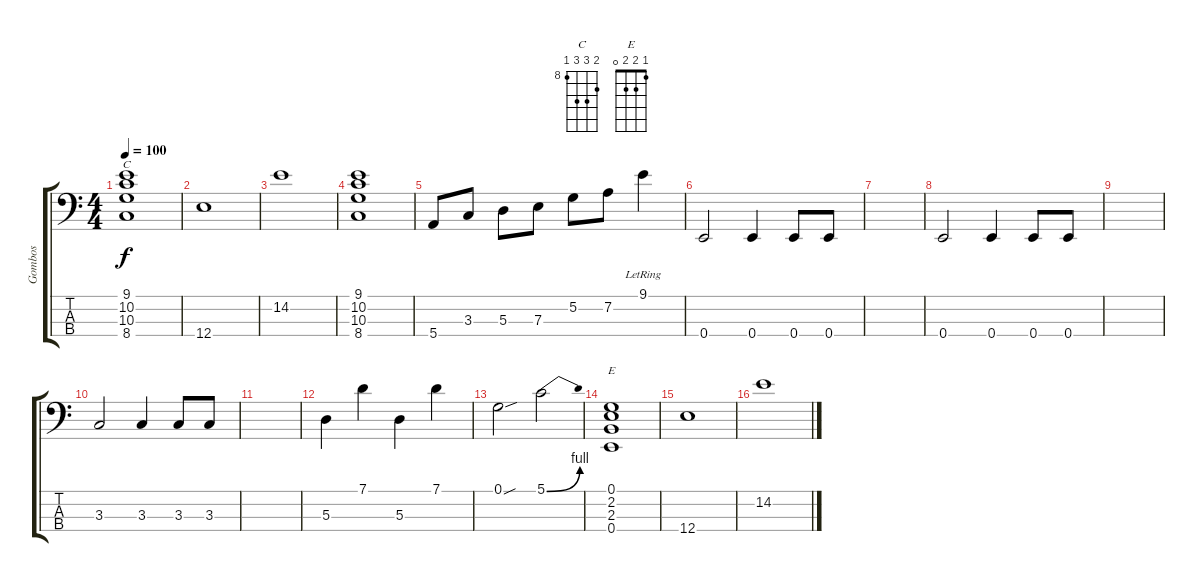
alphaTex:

\track ("Gombos" "Gombos") {instrument electricbassfinger}
\staff {score tabs}
\tuning (G2 D2 A1 E1) {hide}
\chord ("C" 9 10 10 8) {firstfret 8}
\chord ("E" 1 2 2 0)
\ts (4 4)
\tempo 100
\clef f4
\ks c
(9.1 10.2 10.3 8.4).1{ch "C" dy f} |
12.4.1 |
14.2.1 |
(9.1 10.2 10.3 8.4).1 |
5.4.8 3.3.8 5.3.8 7.3.8 5.2.8 7.2.8 9.1{lr}.4 |
0.4.2 0.4.4 0.4.8 0.4.8 |
|
0.4.2 0.4.4 0.4.8 0.4.8 |
|
3.3.2 3.3.4 3.3.8 3.3.8 |
|
5.3.4 7.1.4 5.3.4 7.1.4 |
0.1{sou}.2 5.1{be (bend 0 0 60 4)}.2 |
(0.1 2.2 2.3 0.4).1{ch "E"} |
12.4.1 |
14.2.1
